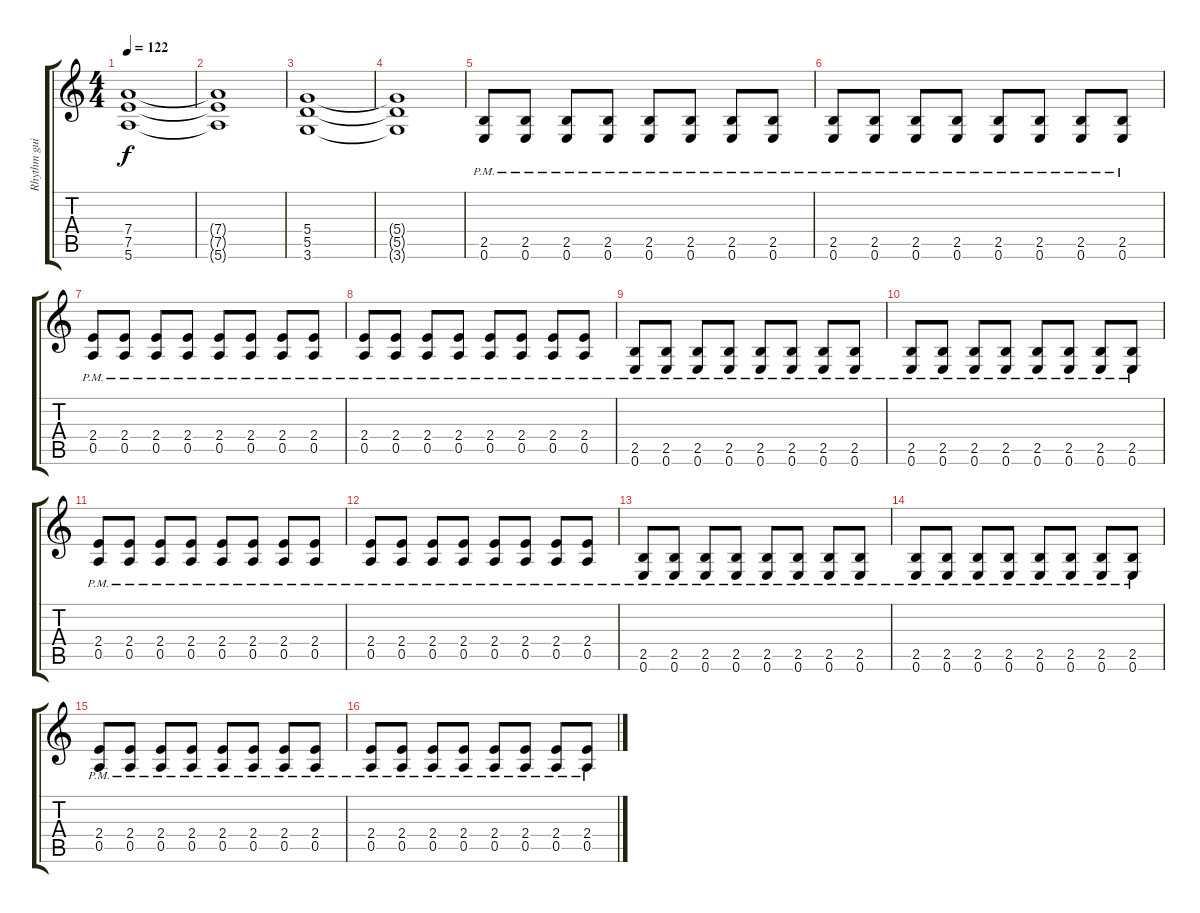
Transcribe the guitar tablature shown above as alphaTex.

\track ("Rhythm guitar" "Rhythm gui") {instrument overdrivenguitar}
\staff {score tabs}
\tuning (E4 B3 G3 D3 A2 E2) {hide}
\ts (4 4)
\tempo 122
\clef g2
\ks c
(7.4 7.5 5.6).1{dy f} |
(7.4{t} 7.5{t} 5.6{t}).1 |
(5.4 5.5 3.6).1 |
(5.4{t} 5.5{t} 3.6{t}).1 |
(2.5{pm} 0.6{pm}).8 (2.5{pm} 0.6{pm}).8 (2.5{pm} 0.6{pm}).8 (2.5{pm} 0.6{pm}).8 (2.5{pm} 0.6{pm}).8 (2.5{pm} 0.6{pm}).8 (2.5{pm} 0.6{pm}).8 (2.5{pm} 0.6{pm}).8 |
(2.5{pm} 0.6{pm}).8 (2.5{pm} 0.6{pm}).8 (2.5{pm} 0.6{pm}).8 (2.5{pm} 0.6{pm}).8 (2.5{pm} 0.6{pm}).8 (2.5{pm} 0.6{pm}).8 (2.5{pm} 0.6{pm}).8 (2.5{pm} 0.6{pm}).8 |
(2.4{pm} 0.5{pm}).8 (2.4{pm} 0.5{pm}).8 (2.4{pm} 0.5{pm}).8 (2.4{pm} 0.5{pm}).8 (2.4{pm} 0.5{pm}).8 (2.4{pm} 0.5{pm}).8 (2.4{pm} 0.5{pm}).8 (2.4{pm} 0.5{pm}).8 |
(2.4{pm} 0.5{pm}).8 (2.4{pm} 0.5{pm}).8 (2.4{pm} 0.5{pm}).8 (2.4{pm} 0.5{pm}).8 (2.4{pm} 0.5{pm}).8 (2.4{pm} 0.5{pm}).8 (2.4{pm} 0.5{pm}).8 (2.4{pm} 0.5{pm}).8 |
(2.5{pm} 0.6{pm}).8 (2.5{pm} 0.6{pm}).8 (2.5{pm} 0.6{pm}).8 (2.5{pm} 0.6{pm}).8 (2.5{pm} 0.6{pm}).8 (2.5{pm} 0.6{pm}).8 (2.5{pm} 0.6{pm}).8 (2.5{pm} 0.6{pm}).8 |
(2.5{pm} 0.6{pm}).8 (2.5{pm} 0.6{pm}).8 (2.5{pm} 0.6{pm}).8 (2.5{pm} 0.6{pm}).8 (2.5{pm} 0.6{pm}).8 (2.5{pm} 0.6{pm}).8 (2.5{pm} 0.6{pm}).8 (2.5{pm} 0.6{pm}).8 |
(2.4{pm} 0.5{pm}).8 (2.4{pm} 0.5{pm}).8 (2.4{pm} 0.5{pm}).8 (2.4{pm} 0.5{pm}).8 (2.4{pm} 0.5{pm}).8 (2.4{pm} 0.5{pm}).8 (2.4{pm} 0.5{pm}).8 (2.4{pm} 0.5{pm}).8 |
(2.4{pm} 0.5{pm}).8 (2.4{pm} 0.5{pm}).8 (2.4{pm} 0.5{pm}).8 (2.4{pm} 0.5{pm}).8 (2.4{pm} 0.5{pm}).8 (2.4{pm} 0.5{pm}).8 (2.4{pm} 0.5{pm}).8 (2.4{pm} 0.5{pm}).8 |
(2.5{pm} 0.6{pm}).8 (2.5{pm} 0.6{pm}).8 (2.5{pm} 0.6{pm}).8 (2.5{pm} 0.6{pm}).8 (2.5{pm} 0.6{pm}).8 (2.5{pm} 0.6{pm}).8 (2.5{pm} 0.6{pm}).8 (2.5{pm} 0.6{pm}).8 |
(2.5{pm} 0.6{pm}).8 (2.5{pm} 0.6{pm}).8 (2.5{pm} 0.6{pm}).8 (2.5{pm} 0.6{pm}).8 (2.5{pm} 0.6{pm}).8 (2.5{pm} 0.6{pm}).8 (2.5{pm} 0.6{pm}).8 (2.5{pm} 0.6{pm}).8 |
(2.4{pm} 0.5{pm}).8 (2.4{pm} 0.5{pm}).8 (2.4{pm} 0.5{pm}).8 (2.4{pm} 0.5{pm}).8 (2.4{pm} 0.5{pm}).8 (2.4{pm} 0.5{pm}).8 (2.4{pm} 0.5{pm}).8 (2.4{pm} 0.5{pm}).8 |
(2.4{pm} 0.5{pm}).8 (2.4{pm} 0.5{pm}).8 (2.4{pm} 0.5{pm}).8 (2.4{pm} 0.5{pm}).8 (2.4{pm} 0.5{pm}).8 (2.4{pm} 0.5{pm}).8 (2.4{pm} 0.5{pm}).8 (2.4{pm} 0.5{pm}).8
